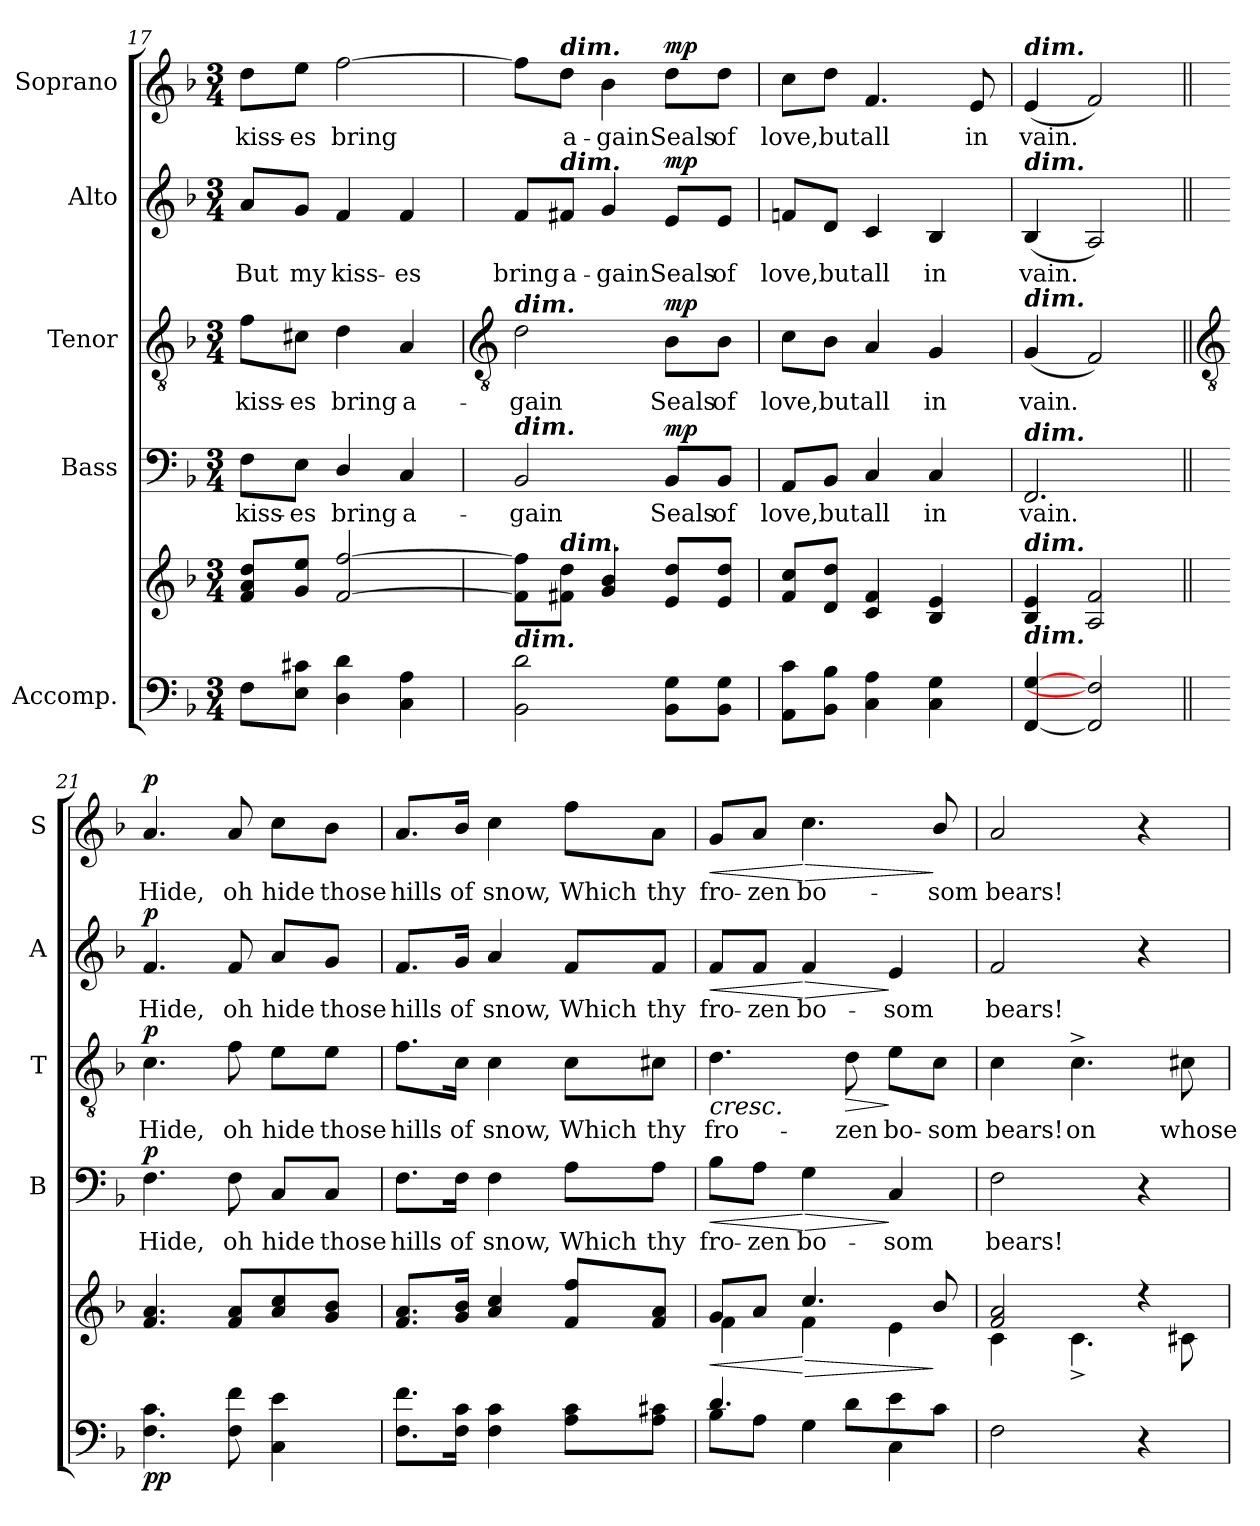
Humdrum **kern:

**kern	**kern	**dynam	**kern	**text	**dynam	**kern	**text	**dynam	**kern	**text	**dynam	**kern	**text	**dynam
*part5	*part5	*part5	*part4	*part4	*part4	*part3	*part3	*part3	*part2	*part2	*part2	*part1	*part1	*part1
*staff6	*staff5	*staff5/6	*staff4	*staff4	*staff4	*staff3	*staff3	*staff3	*staff2	*staff2	*staff2	*staff1	*staff1	*staff1
*I"Accomp.	*	*	*I"Bass	*	*	*I"Tenor	*	*	*I"Alto	*	*	*I"Soprano	*	*
*	*	*	*I'B	*	*	*I'T	*	*	*I'A	*	*	*I'S	*	*
*clefF4	*clefG2	*	*clefF4	*	*	*clefGv2	*	*	*clefG2	*	*	*clefG2	*	*
*k[b-]	*k[b-]	*	*k[b-]	*	*	*k[b-]	*	*	*k[b-]	*	*	*k[b-]	*	*
*F:	*F:	*	*F:	*	*	*F:	*	*	*F:	*	*	*F:	*	*
*M3/4	*M3/4	*	*M3/4	*	*	*M3/4	*	*	*M3/4	*	*	*M3/4	*	*
=17	=17	=17	=17	=17	=17	=17	=17	=17	=17	=17	=17	=17	=17	=17
*	*^	*	*	*	*	*	*	*	*	*	*	*	*	*
!	!	!LO:N:vis=1	!	!	!LO:LY:b	!	!	!LO:LY:b	!	!	!LO:LY:b	!	!	!LO:LY:b	!
8FL	8f 8a 8ddL	2.ryy	.	8F\L	kiss-	.	8f\L	kiss-	.	8a/L	But	.	8dd\L	kiss-	.
!	!	!	!	!	!LO:LY:b	!	!	!LO:LY:b	!	!	!LO:LY:b	!	!	!LO:LY:b	!
8E 8c#XJ	8g 8eeJ	.	.	8E\J	-es	.	8c#X\J	-es	.	8g/J	my	.	8ee\J	-es	.
!	!	!	!	!	!LO:LY:b	!	!	!LO:LY:b	!	!	!LO:LY:b	!	!	!LO:LY:b	!
4D\ 4d\	[2f [2ff	.	.	4D/	bring	.	4d	bring	.	4f	kiss-	.	[2ff	bring	.
!	!	!	!	!	!LO:LY:b	!	!	!LO:LY:b	!	!	!LO:LY:b	!	!	!	!
4C 4A	.	.	.	4C	a-	.	4A	a-	.	4f	-es	.	.	.	.
*	*v	*v	*	*	*	*	*	*	*	*	*	*	*	*	*
!!LO:LB:g=z
=18	=18	=18	=18	=18	=18	=18	=18	=18	=18	=18	=18	=18	=18	=18
*	*	*	*	*	*	*clefGv2	*	*	*	*	*	*	*	*
!	!	!	!	!	!	!LO:TX:a:Bi:t=dim.	!	!	!	!	!	!	!	!
!	!	!	!LO:TX:a:Bi:t=dim.	!	!	!	!	!	!	!	!	!	!	!
!LO:TX:a:Bi:t=dim.	!	!	!	!	!	!	!	!	!	!	!	!	!	!
!	!	!	!	!LO:LY:b	!	!	!LO:LY:b	!	!	!LO:LY:b	!	!	!	!
2BB- 2d	8f] 8ff]L	.	2BB-	-gain	.	2d	-gain	.	8f/L	bring	.	8ff\L]	.	.
!	!	!	!	!	!	!	!	!	!	!	!	!LO:TX:a:Bi:t=dim.	!	!
!	!	!	!	!	!	!	!	!	!LO:TX:a:Bi:t=dim.	!	!	!	!	!
!	!LO:TX:a:Bi:t=dim.	!	!	!	!	!	!	!	!	!	!	!	!	!
!	!	!	!	!	!	!	!	!	!	!LO:LY:b	!	!	!LO:LY:b	!
.	8f#X 8ddJ	.	.	.	.	.	.	.	8f#X/J	a-	.	8dd\J	a-	.
!	!	!	!	!	!	!	!	!	!	!LO:LY:b	!	!	!LO:LY:b	!
.	4g 4b-	.	.	.	.	.	.	.	4g	-gain	.	4b-	-gain	.
!	!	!LO:DY:b=2	!	!LO:LY:b	!	!	!LO:LY:b	!	!	!LO:LY:b	!	!	!LO:LY:b	!
!	!	!LO:DY:n=1:b	!	!	!LO:DY:b	!	!	!LO:DY:b	!	!	!LO:DY:b	!	!	!LO:DY:b
8BB- 8GL	8e 8ddL	mp mp	8BB-/L	Seals	mp	8B-\L	Seals	mp	8e/L	Seals	mp	8dd\L	Seals	mp
!	!	!	!	!LO:LY:b	!	!	!LO:LY:b	!	!	!LO:LY:b	!	!	!LO:LY:b	!
8BB- 8GJ	8e 8ddJ	.	8BB-/J	of	.	8B-\J	of	.	8e/J	of	.	8dd\J	of	.
=19	=19	=19	=19	=19	=19	=19	=19	=19	=19	=19	=19	=19	=19	=19
!	!	!	!	!LO:LY:b	!	!	!LO:LY:b	!	!	!LO:LY:b	!	!	!LO:LY:b	!
8AA 8cL	8f 8ccL	.	8AA/L	love,	.	8c\L	love,	.	8fn/L	love,	.	8cc\L	love,	.
!	!	!	!	!LO:LY:b	!	!	!LO:LY:b	!	!	!LO:LY:b	!	!	!LO:LY:b	!
8BB- 8B-J	8d 8ddJ	.	8BB-/J	but	.	8B-\J	but	.	8d/J	but	.	8dd\J	but	.
!	!	!	!	!LO:LY:b	!	!	!LO:LY:b	!	!	!LO:LY:b	!	!	!LO:LY:b	!
4C 4A	4c 4f	.	4C	all	.	4A	all	.	4c	all	.	4.f	all	.
!	!	!	!	!LO:LY:b	!	!	!LO:LY:b	!	!	!LO:LY:b	!	!	!	!
4C 4G	4B- 4e	.	4C	in	.	4G	in	.	4B-	in	.	.	.	.
!	!	!	!	!	!	!	!	!	!	!	!	!	!LO:LY:b	!
.	.	.	.	.	.	.	.	.	.	.	.	8e	in	.
=20	=20	=20	=20	=20	=20	=20	=20	=20	=20	=20	=20	=20	=20	=20
!	!	!	!	!	!	!	!	!	!	!	!	!LO:TX:a:Bi:t=dim.	!	!
!	!	!	!	!	!	!	!	!	!LO:TX:a:Bi:t=dim.	!	!	!	!	!
!	!	!	!	!	!	!LO:TX:a:Bi:t=dim.	!	!	!	!	!	!	!	!
!	!	!	!LO:TX:a:Bi:t=dim.	!	!	!	!	!	!	!	!	!	!	!
!	!LO:TX:a:Bi:t=dim.	!	!	!	!	!	!	!	!	!	!	!	!	!
!LO:TX:a:Bi:t=dim.	!	!	!	!	!	!	!	!	!	!	!	!	!	!
!	!	!	!	!LO:LY:b	!	!	!LO:LY:b	!	!	!LO:LY:b	!	!	!LO:LY:b	!
[4FF [4G	4B- 4e	.	2.FF	vain.	.	(<4G	vain.	.	(<4B-	vain.	.	(<4e	vain.	.
2FF] 2F]	2A 2f	.	.	.	.	2F)	.	.	2A)	.	.	2f)	.	.
!!LO:LB:g=z
=21||	=21||	=21||	=21||	=21||	=21||	=21||	=21||	=21||	=21||	=21||	=21||	=21||	=21||	=21||
*	*	*	*	*	*	*clefGv2	*	*	*	*	*	*	*	*
*^	*^	*	*	*	*	*	*	*	*	*	*	*	*	*
!	!	!	!LO:N:vis=1	!LO:DY:b=2	!	!LO:LY:b	!	!	!LO:LY:b	!	!	!LO:LY:b	!	!	!LO:LY:b	!
!	!	!	!	!LO:DY:n=1:b	!	!	!LO:DY:b	!	!	!LO:DY:b	!	!	!LO:DY:b	!	!	!LO:DY:b
2.ryy	4.F 4.c	4.f 4.a	2.ryy	p p	4.F	Hide,	p	4.c	Hide,	p	4.f	Hide,	p	4.a	Hide,	p
!	!	!	!	!	!	!LO:LY:b	!	!	!LO:LY:b	!	!	!LO:LY:b	!	!	!LO:LY:b	!
.	8F 8f	8f 8aL	.	.	8F	oh	.	8f	oh	.	8f	oh	.	8a	oh	.
!	!	!	!	!	!	!LO:LY:b	!	!	!LO:LY:b	!	!	!LO:LY:b	!	!	!LO:LY:b	!
.	4C 4e	8a 8cc	.	.	8C/L	hide	.	8e\L	hide	.	8a/L	hide	.	8cc\L	hide	.
!	!	!	!	!	!	!LO:LY:b	!	!	!LO:LY:b	!	!	!LO:LY:b	!	!	!LO:LY:b	!
.	.	8g 8b-J	.	.	8C/J	those	.	8e\J	those	.	8g/J	those	.	8b-\J	those	.
=22	=22	=22	=22	=22	=22	=22	=22	=22	=22	=22	=22	=22	=22	=22	=22	=22
!	!	!	!LO:N:vis=1	!	!	!LO:LY:b	!	!	!LO:LY:b	!	!	!LO:LY:b	!	!	!LO:LY:b	!
2.ryy	8.F 8.fL	8.f 8.aL	2.ryy	.	8.F\L	hills	.	8.f\L	hills	.	8.f/L	hills	.	8.a/L	hills	.
!	!	!	!	!	!	!LO:LY:b	!	!	!LO:LY:b	!	!	!LO:LY:b	!	!	!LO:LY:b	!
.	16F 16cJ	16g 16b-J	.	.	16F\Jk	of	.	16c\Jk	of	.	16g/Jk	of	.	16b-/Jk	of	.
!	!	!	!	!	!	!LO:LY:b	!	!	!LO:LY:b	!	!	!LO:LY:b	!	!	!LO:LY:b	!
.	4F 4c	4a 4cc	.	.	4F	snow,	.	4c	snow,	.	4a	snow,	.	4cc	snow,	.
!	!	!	!	!	!	!LO:LY:b	!	!	!LO:LY:b	!	!	!LO:LY:b	!	!	!LO:LY:b	!
.	8A 8cL	8f 8ffL	.	.	8A\L	Which	.	8c\L	Which	.	8f/L	Which	.	8ff\L	Which	.
!	!	!	!	!	!	!LO:LY:b	!	!	!LO:LY:b	!	!	!LO:LY:b	!	!	!LO:LY:b	!
.	8A 8c#XJ	8f 8aJ	.	.	8A\J	thy	.	8c#X\J	thy	.	8f/J	thy	.	8a\J	thy	.
=23	=23	=23	=23	=23	=23	=23	=23	=23	=23	=23	=23	=23	=23	=23	=23	=23
!	!	!	!	!LO:HP:b	!	!LO:LY:b	!LO:HP:b	!	!LO:LY:b	!LO:HP:b	!	!LO:LY:b	!LO:HP:b	!	!LO:LY:b	!LO:HP:b
4.d	8B-L	8gL	4f\	<	8B-\L	fro-	<	4.d	fro-	<	8f/L	fro-	<	8g/L	fro-	<
!	!	!	!	!	!	!LO:LY:b	!	!	!	!	!	!LO:LY:b	!	!	!LO:LY:b	!
.	8AJ	8aJ	.	.	8A\J	-zen	.	.	.	.	8f/J	-zen	.	8a/J	-zen	.
!	!	!	!	!LO:HP:n=1:b	!	!LO:LY:b	!LO:HP:n=1:b	!	!	!	!	!LO:LY:b	!LO:HP:n=1:b	!	!LO:LY:b	!LO:HP:n=1:b
.	4G	4.cc/	4f\	[ >	4G	bo-	[ >	.	.	.	4f	bo-	[ >	4.cc	bo-	[ >
!	!	!	!	!	!	!	!	!	!LO:LY:b	!LO:HP:b	!	!	!	!	!	!
8dL	.	.	.	.	.	.	.	8d	-zen	>	.	.	.	.	.	.
!	!	!	!	!	!	!LO:LY:b	!	!	!LO:LY:b	!	!	!LO:LY:b	!	!	!	!
8e\	4C\	.	4e\	.	4C	-som	]	8e\L	bo-	[ ]	4e	-som	]	.	.	.
!	!	!	!	!	!	!	!	!	!LO:LY:b	!	!	!	!	!	!LO:LY:b	!
8cJ	.	8b-/	.	]	.	.	.	8c\J	-som	.	.	.	.	8b-/	-som	]
*v	*v	*	*	*	*	*	*	*	*	*	*	*	*	*	*	*
=24	=24	=24	=24	=24	=24	=24	=24	=24	=24	=24	=24	=24	=24	=24	=24
!	!	!	!	!	!LO:LY:b	!	!	!LO:LY:b	!	!	!LO:LY:b	!	!	!LO:LY:b	!
2F	2f 2a	4c\	.	2F	bears!	.	4c	bears!	.	2f	bears!	.	2a	bears!	.
!	!	!	!	!	!	!	!	!LO:LY:b	!	!	!	!	!	!	!
.	.	4.c^\	.	.	.	.	4.c^	on	.	.	.	.	.	.	.
4r	4r	.	.	4r	.	.	.	.	.	4r	.	.	4r	.	.
!	!	!	!	!	!	!	!	!LO:LY:b	!	!	!	!	!	!	!
.	.	8c#X\	.	.	.	.	8c#X	whose	.	.	.	.	.	.	.
*	*v	*v	*	*	*	*	*	*	*	*	*	*	*	*	*
=	=	=	=	=	=	=	=	=	=	=	=	=	=	=
*-	*-	*-	*-	*-	*-	*-	*-	*-	*-	*-	*-	*-	*-	*-
